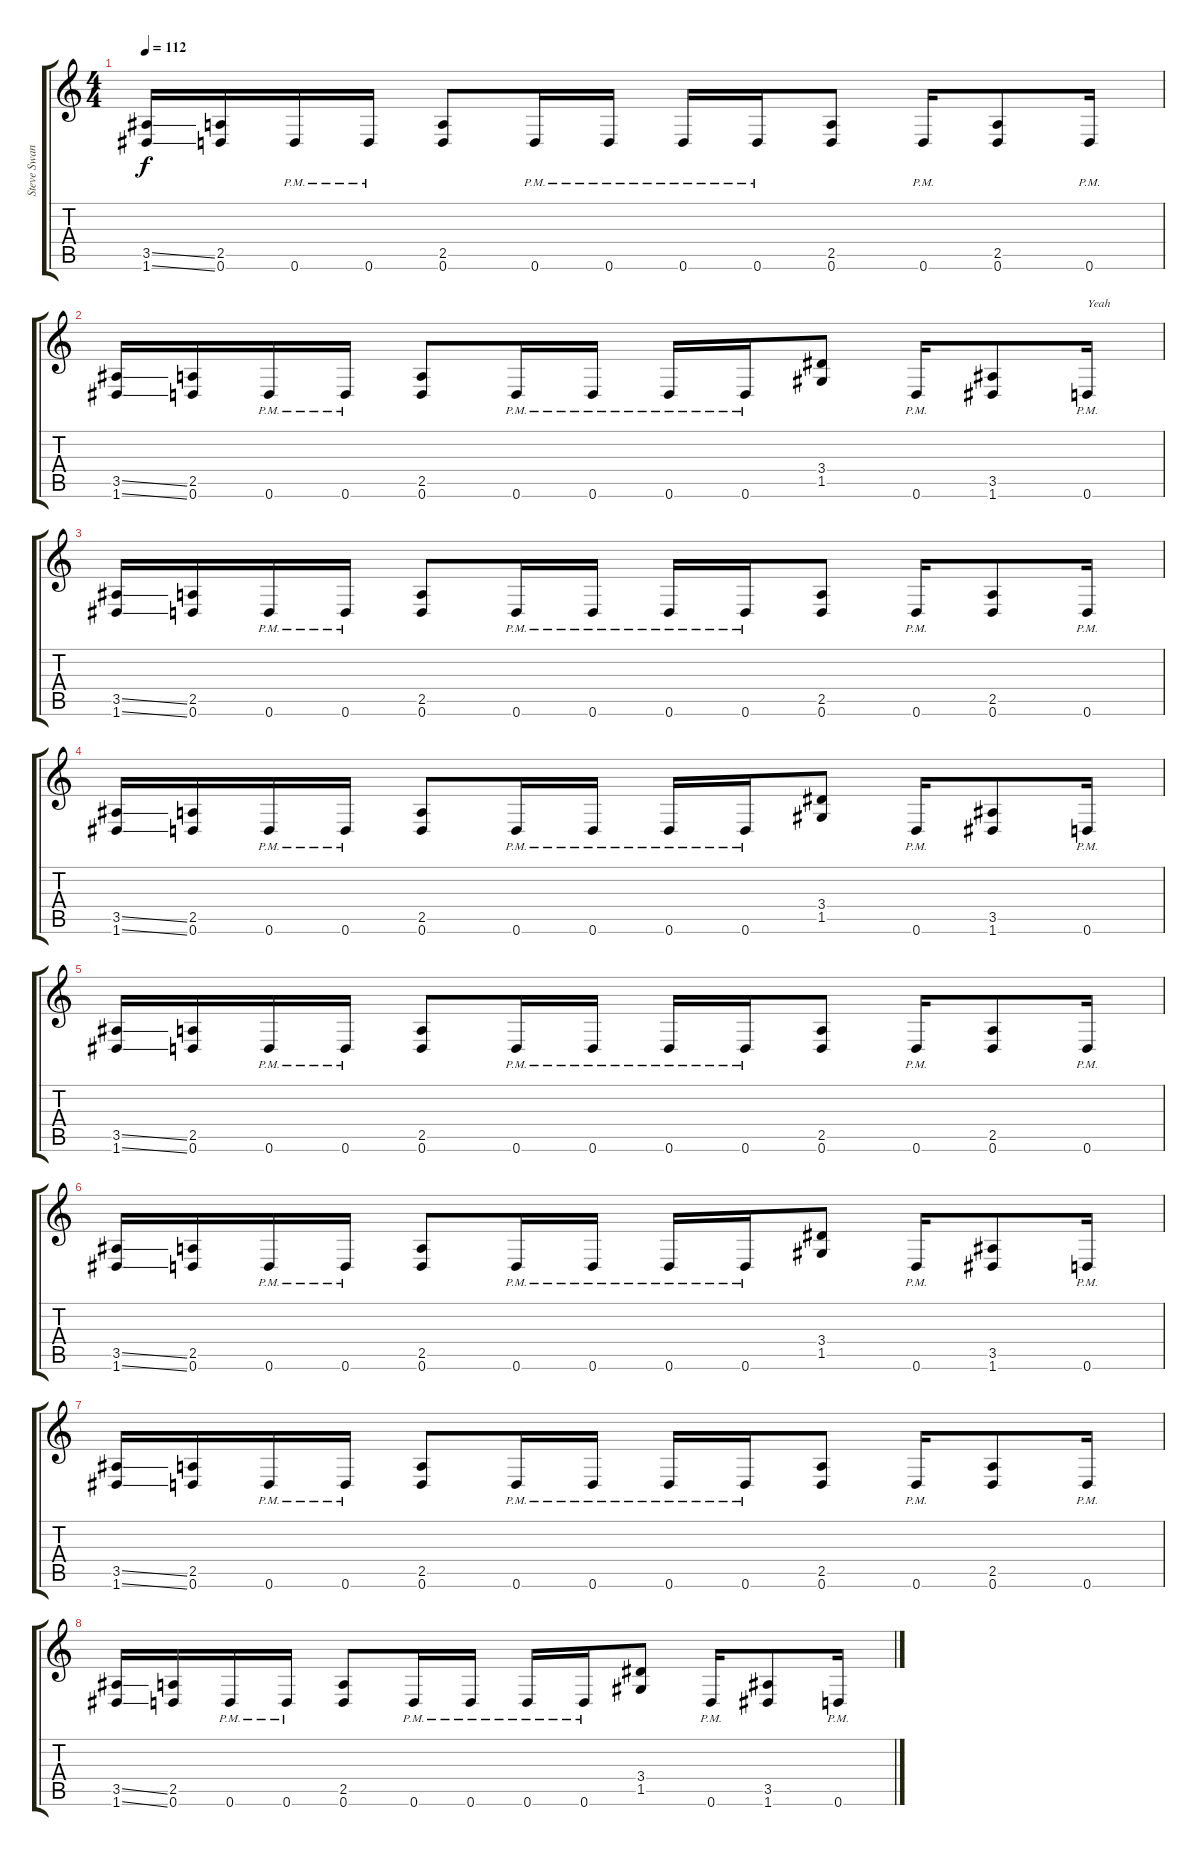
\track ("Steve Swanson (1st Guitar)" "Steve Swan") {instrument distortionguitar}
\staff {score tabs}
\tuning (D4 A3 F3 C3 G2 D2) {hide}
\ts (4 4)
\tempo 112
\clef g2
\ks c
(3.5{ss} 1.6{ss}).16{dy f instrument distortionguitar} (2.5 0.6).16 0.6{pm}.16 0.6{pm}.16 (2.5 0.6).8 0.6{pm}.16 0.6{pm}.16 0.6{pm}.16 0.6{pm}.16 (2.5 0.6).8 0.6{pm}.16 (2.5 0.6).8 0.6{pm}.16 |
(3.5{ss} 1.6{ss}).16 (2.5 0.6).16 0.6{pm}.16 0.6{pm}.16 (2.5 0.6).8 0.6{pm}.16 0.6{pm}.16 0.6{pm}.16 0.6{pm}.16 (3.4 1.5).8 0.6{pm}.16 (3.5 1.6).8 0.6{pm}.16{txt "Yeah"} |
(3.5{ss} 1.6{ss}).16 (2.5 0.6).16 0.6{pm}.16 0.6{pm}.16 (2.5 0.6).8 0.6{pm}.16 0.6{pm}.16 0.6{pm}.16 0.6{pm}.16 (2.5 0.6).8 0.6{pm}.16 (2.5 0.6).8 0.6{pm}.16 |
(3.5{ss} 1.6{ss}).16 (2.5 0.6).16 0.6{pm}.16 0.6{pm}.16 (2.5 0.6).8 0.6{pm}.16 0.6{pm}.16 0.6{pm}.16 0.6{pm}.16 (3.4 1.5).8 0.6{pm}.16 (3.5 1.6).8 0.6{pm}.16 |
(3.5{ss} 1.6{ss}).16 (2.5 0.6).16 0.6{pm}.16 0.6{pm}.16 (2.5 0.6).8 0.6{pm}.16 0.6{pm}.16 0.6{pm}.16 0.6{pm}.16 (2.5 0.6).8 0.6{pm}.16 (2.5 0.6).8 0.6{pm}.16 |
(3.5{ss} 1.6{ss}).16 (2.5 0.6).16 0.6{pm}.16 0.6{pm}.16 (2.5 0.6).8 0.6{pm}.16 0.6{pm}.16 0.6{pm}.16 0.6{pm}.16 (3.4 1.5).8 0.6{pm}.16 (3.5 1.6).8 0.6{pm}.16 |
(3.5{ss} 1.6{ss}).16 (2.5 0.6).16 0.6{pm}.16 0.6{pm}.16 (2.5 0.6).8 0.6{pm}.16 0.6{pm}.16 0.6{pm}.16 0.6{pm}.16 (2.5 0.6).8 0.6{pm}.16 (2.5 0.6).8 0.6{pm}.16 |
(3.5{ss} 1.6{ss}).16 (2.5 0.6).16 0.6{pm}.16 0.6{pm}.16 (2.5 0.6).8 0.6{pm}.16 0.6{pm}.16 0.6{pm}.16 0.6{pm}.16 (3.4 1.5).8 0.6{pm}.16 (3.5 1.6).8 0.6{pm}.16
